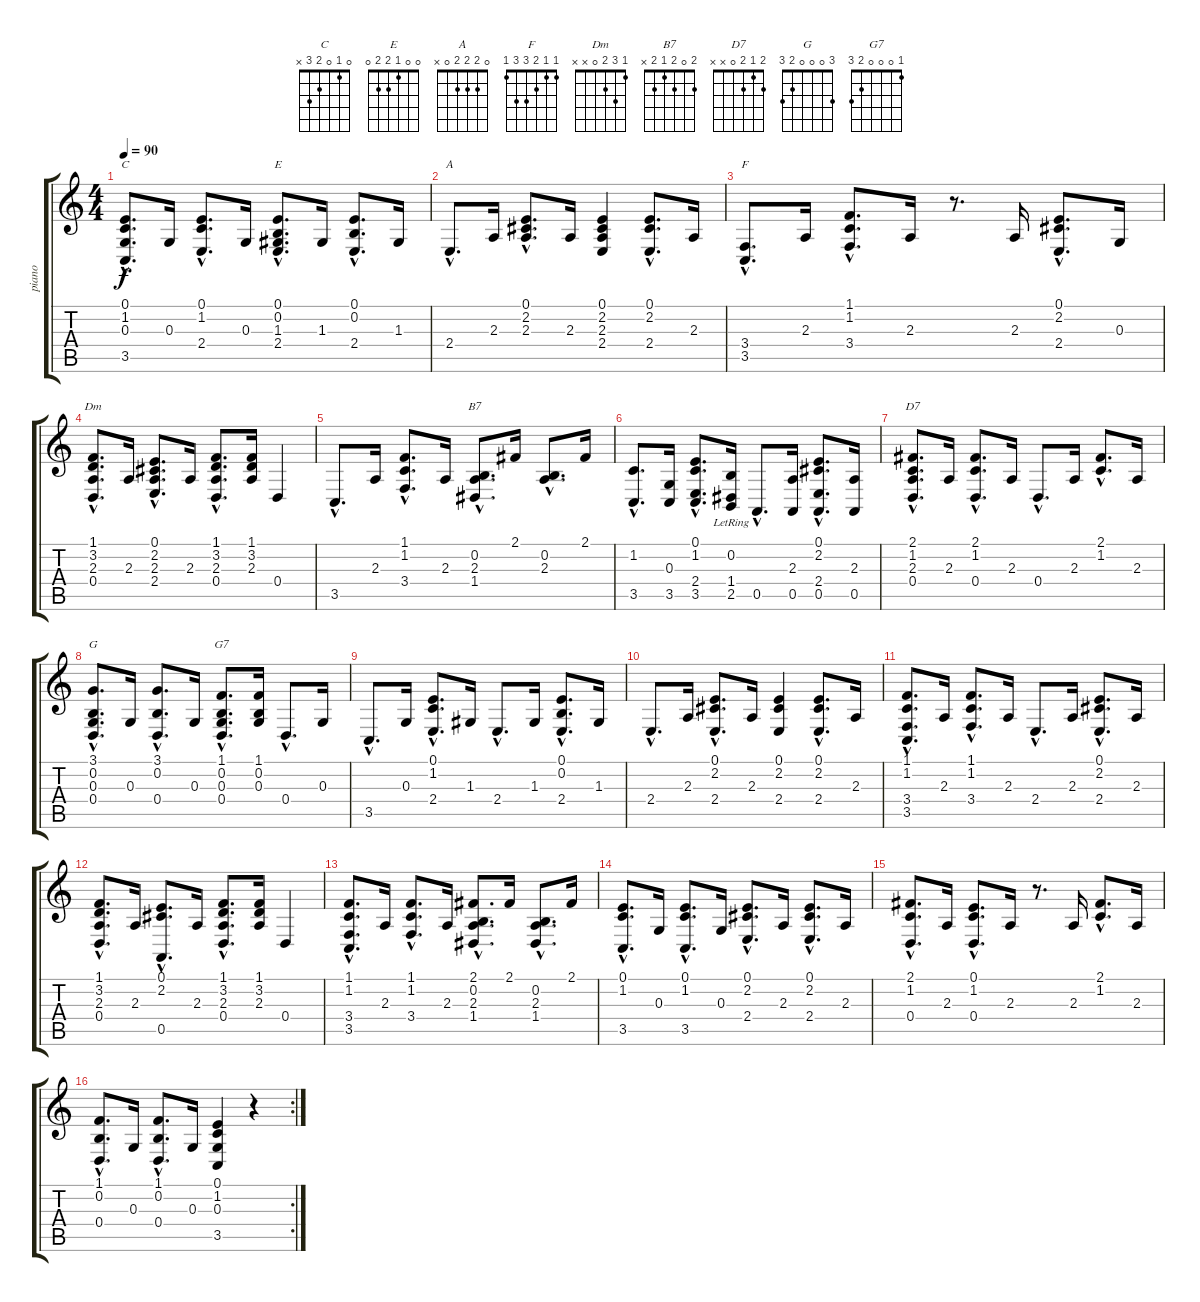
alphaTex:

\track ("piano" "piano") {instrument honkytonkpiano}
\staff {score tabs}
\tuning (E4 B3 G3 D3 A2 E2) {hide}
\chord ("C" 0 1 0 2 3 x)
\chord ("E" 0 0 1 2 2 0)
\chord ("A" 0 2 2 2 0 x)
\chord ("F" 1 1 2 3 3 1)
\chord ("Dm" 1 3 2 0 x x)
\chord ("B7" 2 0 2 1 2 x)
\chord ("D7" 2 1 2 0 x x)
\chord ("G" 3 0 0 0 2 3)
\chord ("G7" 1 0 0 0 2 3)
\ts (4 4)
\tempo 90
\clef g2
\ks c
(0.1{hac} 1.2{hac} 0.3{hac} 3.5{hac}).8{d ch "C" dy f} 0.3.16 (0.1{hac} 1.2{hac} 2.4{hac}).8{d} 0.3.16 (0.1{hac} 0.2{hac} 1.3{hac} 2.4{hac}).8{d ch "E"} 1.3.16 (0.1{hac} 0.2{hac} 2.4{hac}).8{d} 1.3.16 |
2.4{hac}.8{d ch "A"} 2.3.16 (0.1{hac} 2.2{hac} 2.3{hac}).8{d} 2.3.16 (0.1 2.2 2.3 2.4).4 (0.1{hac} 2.2{hac} 2.4{hac}).8{d} 2.3.16 |
(3.4{hac} 3.5{hac}).8{d ch "F"} 2.3.16 (1.1{hac} 1.2{hac} 3.4{hac}).8{d} 2.3.16 r.8{d} 2.3.16 (0.1{hac} 2.2{hac} 2.4{hac}).8{d} 0.3.16 |
(1.1{hac} 3.2{hac} 2.3{hac} 0.4{hac}).8{d ch "Dm"} 2.3.16 (0.1{hac} 2.2{hac} 2.3{hac} 2.4{hac}).8{d} 2.3.16 (1.1{hac} 3.2{hac} 2.3{hac} 0.4{hac}).8{d} (1.1 3.2 2.3).16 0.4.4 |
3.5{hac}.8{d} 2.3.16 (1.1{hac} 1.2{hac} 3.4{hac}).8{d} 2.3.16 (0.2{hac} 2.3{hac} 1.4{hac}).8{d ch "B7"} 2.1.16 (0.2{hac} 2.3{hac}).8{d} 2.1.16 |
(1.2{hac} 3.5{hac}).8{d} (0.3 3.5).16 (0.1{hac} 1.2{hac} 2.4{hac} 3.5{hac}).8{d} (0.2 1.4 2.5{lr}).16 0.5{hac}.8{d} (2.3 0.5).16 (0.1{hac} 2.2{hac} 2.4{hac} 0.5{hac}).8{d} (2.3 0.5).16 |
(2.1{hac} 1.2{hac} 2.3{hac} 0.4{hac}).8{d ch "D7"} 2.3.16 (2.1{hac} 1.2{hac} 0.4{hac}).8{d} 2.3.16 0.4{hac}.8{d} 2.3.16 (2.1{hac} 1.2{hac}).8{d} 2.3.16 |
(3.1{hac} 0.2{hac} 0.3{hac} 0.4{hac}).8{d ch "G"} 0.3.16 (3.1{hac} 0.2{hac} 0.4{hac}).8{d} 0.3.16 (1.1{hac} 0.2{hac} 0.3{hac} 0.4{hac}).8{d ch "G7"} (1.1 0.2 0.3).16 0.4{hac}.8{d} 0.3.16 |
3.5{hac}.8{d} 0.3.16 (0.1{hac} 1.2{hac} 2.4{hac}).8{d} 1.3.16 2.4{hac}.8{d} 1.3.16 (0.1{hac} 0.2{hac} 2.4{hac}).8{d} 1.3.16 |
2.4{hac}.8{d} 2.3.16 (0.1{hac} 2.2{hac} 2.4{hac}).8{d} 2.3.16 (0.1 2.2 2.4).4 (0.1{hac} 2.2{hac} 2.4{hac}).8{d} 2.3.16 |
(1.1{hac} 1.2{hac} 3.4{hac} 3.5{hac}).8{d} 2.3.16 (1.1{hac} 1.2{hac} 3.4{hac}).8{d} 2.3.16 2.4{hac}.8{d} 2.3.16 (0.1{hac} 2.2{hac} 2.4{hac}).8{d} 2.3.16 |
(1.1{hac} 3.2{hac} 2.3{hac} 0.4{hac}).8{d} 2.3.16 (0.1{hac} 2.2{hac} 0.5{hac}).8{d} 2.3.16 (1.1{hac} 3.2{hac} 2.3{hac} 0.4{hac}).8{d} (1.1 3.2 2.3).16 0.4.4 |
(1.1{hac} 1.2{hac} 3.4{hac} 3.5{hac}).8{d} 2.3.16 (1.1{hac} 1.2{hac} 3.4{hac}).8{d} 2.3.16 (2.1{hac} 0.2{hac} 2.3{hac} 1.4{hac}).8{d} 2.1.16 (0.2{hac} 2.3{hac} 1.4{hac}).8{d} 2.1.16 |
(0.1{hac} 1.2{hac} 3.5{hac}).8{d} 0.3.16 (0.1{hac} 1.2{hac} 3.5{hac}).8{d} 0.3.16 (0.1{hac} 2.2{hac} 2.4{hac}).8{d} 2.3.16 (0.1{hac} 2.2{hac} 2.4{hac}).8{d} 2.3.16 |
(2.1{hac} 1.2{hac} 0.4{hac}).8{d} 2.3.16 (0.1{hac} 1.2{hac} 0.4{hac}).8{d} 2.3.16 r.8{d} 2.3.16 (2.1{hac} 1.2{hac}).8{d} 2.3.16 |
\rc 2
(1.1{hac} 0.2{hac} 0.4{hac}).8{d} 0.3.16 (1.1{hac} 0.2{hac} 0.4{hac}).8{d} 0.3.16 (0.1 1.2 0.3 3.5).4 r.4
